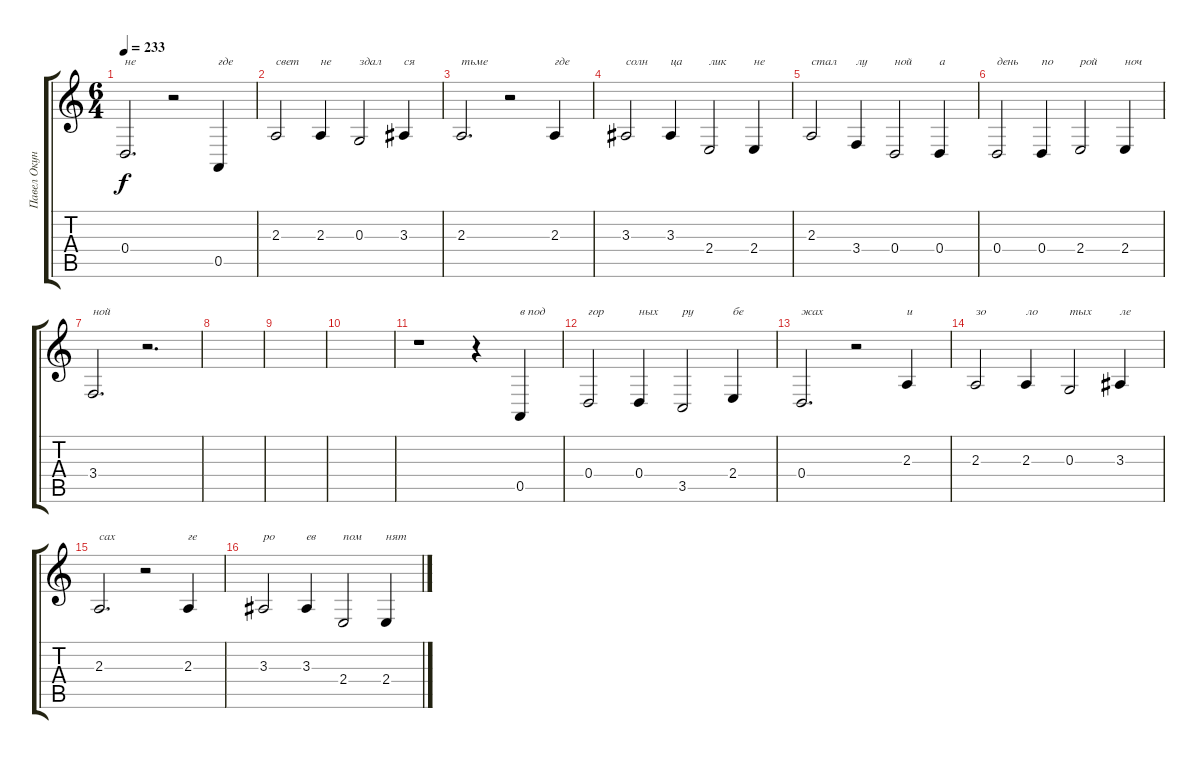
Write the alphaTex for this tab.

\track ("Павел Окунев" "Павел Окун") {instrument bassoon}
\staff {score tabs}
\tuning (E4 B3 G3 D3 A2 E2) {hide}
\ts (6 4)
\tempo 233
\clef g2
\ks c
0.4.2{d txt "не" dy f} r.2 0.5.4{txt "где"} |
2.3.2{txt "свет"} 2.3.4{txt "не"} 0.3.2{txt "здал"} 3.3.4{txt "ся"} |
2.3.2{d txt "тьме"} r.2 2.3.4{txt "где"} |
3.3.2{txt "солн"} 3.3.4{txt "ца"} 2.4.2{txt "лик"} 2.4.4{txt "не"} |
2.3.2{txt "стал"} 3.4.4{txt "лу"} 0.4.2{txt "ной"} 0.4.4{txt "а"} |
0.4.2{txt "день"} 0.4.4{txt "по"} 2.4.2{txt "рой"} 2.4.4{txt "ноч"} |
3.4.2{d txt "ной"} r.2{d} |
|
|
|
r.1 r.4 0.5.4{txt "в под"} |
0.4.2{txt "гор"} 0.4.4{txt "ных"} 3.5.2{txt "ру"} 2.4.4{txt "бе"} |
0.4.2{d txt "жах"} r.2 2.3.4{txt "и"} |
2.3.2{txt "зо"} 2.3.4{txt "ло"} 0.3.2{txt "тых"} 3.3.4{txt "ле"} |
2.3.2{d txt "сах"} r.2 2.3.4{txt "ге"} |
3.3.2{txt "ро"} 3.3.4{txt "ев"} 2.4.2{txt "пом"} 2.4.4{txt "нят"}
